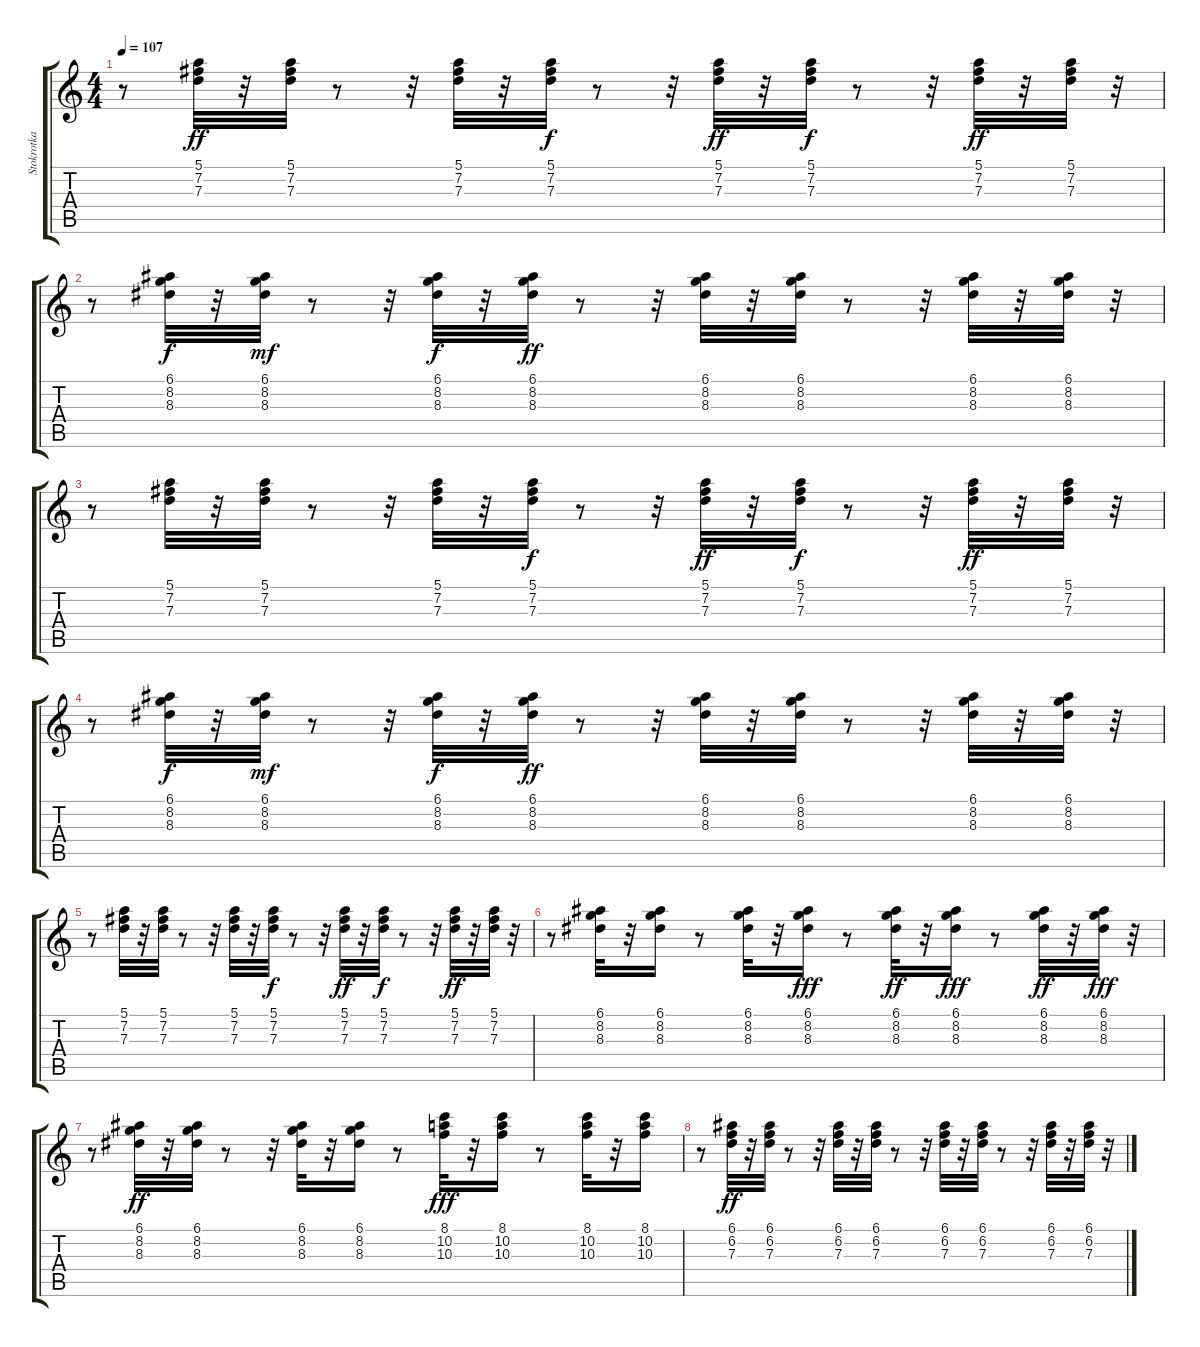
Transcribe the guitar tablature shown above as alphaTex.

\track ("Stokrotka" "Stokrotka") {instrument overdrivenguitar}
\staff {score tabs}
\tuning (E4 B3 G3 D3 A2 E2) {hide}
\ts (4 4)
\tempo 107
\clef g2
\ks c
r.8{dy ff} (5.1 7.2 7.3).32 r.32 (5.1 7.2 7.3).32 r.8 r.32 (5.1 7.2 7.3).32 r.32 (5.1 7.2 7.3).32{dy f} r.8 r.32 (5.1 7.2 7.3).32{dy ff} r.32 (5.1 7.2 7.3).32{dy f} r.8 r.32 (5.1 7.2 7.3).32{dy ff} r.32 (5.1 7.2 7.3).32 r.32 |
r.8 (6.1 8.2 8.3).32{dy f} r.32 (6.1 8.2 8.3).32{dy mf} r.8 r.32 (6.1 8.2 8.3).32{dy f} r.32 (6.1 8.2 8.3).32{dy ff} r.8 r.32 (6.1 8.2 8.3).32 r.32 (6.1 8.2 8.3).32 r.8 r.32 (6.1 8.2 8.3).32 r.32 (6.1 8.2 8.3).32 r.32 |
r.8 (5.1 7.2 7.3).32 r.32 (5.1 7.2 7.3).32 r.8 r.32 (5.1 7.2 7.3).32 r.32 (5.1 7.2 7.3).32{dy f} r.8 r.32 (5.1 7.2 7.3).32{dy ff} r.32 (5.1 7.2 7.3).32{dy f} r.8 r.32 (5.1 7.2 7.3).32{dy ff} r.32 (5.1 7.2 7.3).32 r.32 |
r.8 (6.1 8.2 8.3).32{dy f} r.32 (6.1 8.2 8.3).32{dy mf} r.8 r.32 (6.1 8.2 8.3).32{dy f} r.32 (6.1 8.2 8.3).32{dy ff} r.8 r.32 (6.1 8.2 8.3).32 r.32 (6.1 8.2 8.3).32 r.8 r.32 (6.1 8.2 8.3).32 r.32 (6.1 8.2 8.3).32 r.32 |
r.8 (5.1 7.2 7.3).32 r.32 (5.1 7.2 7.3).32 r.8 r.32 (5.1 7.2 7.3).32 r.32 (5.1 7.2 7.3).32{dy f} r.8 r.32 (5.1 7.2 7.3).32{dy ff} r.32 (5.1 7.2 7.3).32{dy f} r.8 r.32 (5.1 7.2 7.3).32{dy ff} r.32 (5.1 7.2 7.3).32 r.32 |
r.8 (6.1 8.2 8.3).32 r.32 (6.1 8.2 8.3).16 r.8 (6.1 8.2 8.3).32 r.32 (6.1 8.2 8.3).16{dy fff} r.8 (6.1 8.2 8.3).32{dy ff} r.32 (6.1 8.2 8.3).16{dy fff} r.8 (6.1 8.2 8.3).32{dy ff} r.32 (6.1 8.2 8.3).32{dy fff} r.32 |
r.8 (6.1 8.2 8.3).32{dy ff} r.32 (6.1 8.2 8.3).32 r.8 r.32 (6.1 8.2 8.3).32 r.32 (6.1 8.2 8.3).16 r.8 (8.1 10.2 10.3).32{dy fff} r.32 (8.1 10.2 10.3).16 r.8 (8.1 10.2 10.3).32 r.32 (8.1 10.2 10.3).16 |
r.8 (6.1 6.2 7.3).32{dy ff} r.32 (6.1 6.2 7.3).32 r.8 r.32 (6.1 6.2 7.3).32 r.32 (6.1 6.2 7.3).32 r.8 r.32 (6.1 6.2 7.3).32 r.32 (6.1 6.2 7.3).32 r.8 r.32 (6.1 6.2 7.3).32 r.32 (6.1 6.2 7.3).32 r.32
